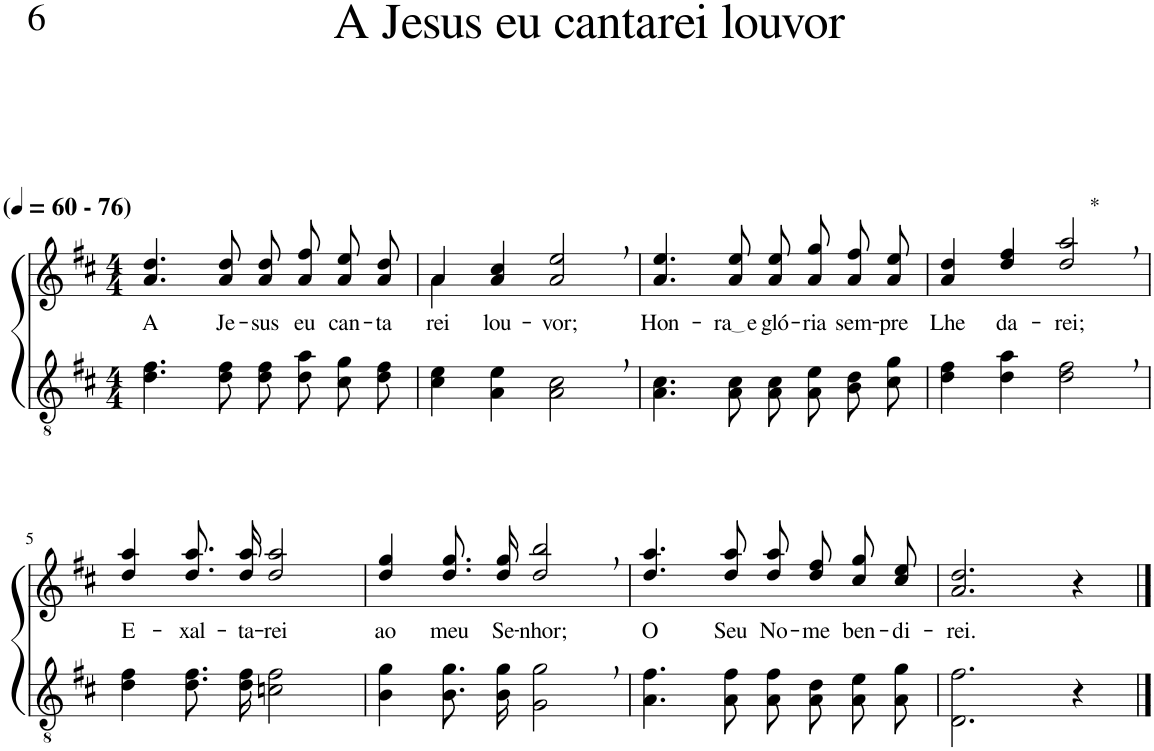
**kern	**kern	**text
*part2	*part1	*part1
*staff2	*staff1	*staff1
*I"Parte III e IV	*I"Parte I e II	*
*clefGv2	*clefG2	*
*Trd4c7	*Trd4c7	*
*k[f#c#]	*k[f#c#]	*
*M4/4	*M4/4	*
*MM60	*MM60	*
=1	=1	=1
!	!LO:TX:a:B:t=(	!
!	!LO:TX:a:B:t=- 76)	!
!	!	!LO:LY:b
4.d\ 4.f#\	4.a/ 4.dd/	A
!	!	!LO:LY:b
8d\ 8f#\	8a/ 8dd/	Je-
!	!	!LO:LY:b
8d\ 8f#\L	8a\ 8dd\L	-sus
!	!	!LO:LY:b
8d\ 8a\J	8a\ 8ff#\J	eu
!	!	!LO:LY:b
8c#\ 8g\L	8a\ 8ee\L	can-
!	!	!LO:LY:b
8d\ 8f#\J	8a\ 8dd\J	-ta-
=2	=2	=2
*	*^	*
!	!	!	!LO:LY:b
4c#\ 4e\	4a/	4a\	-rei
!	!	!	!LO:LY:b
4A\ 4e\	4a/ 4cc#/	2.ryy	lou-
!	!	!	!LO:LY:b
2A\, 2c#\,	2a/, 2ee/,	.	-vor;
*	*v	*v	*
=3	=3	=3
!	!	!LO:LY:b
4.A\ 4.c#\	4.a/ 4.ee/	Hon-
!	!	!LO:LY:b
8A\ 8c#\	8a/ 8ee/	ra e
!	!	!LO:LY:b
8A\ 8c#\L	8a\ 8ee\L	gló-
!	!	!LO:LY:b
8A\ 8e\J	8a\ 8gg\J	-ria
!	!	!LO:LY:b
8B\ 8d\L	8a\ 8ff#\L	sem-
!	!	!LO:LY:b
8c#\ 8g\J	8a\ 8ee\J	-pre
=4	=4	=4
!	!	!LO:LY:b
4d\ 4f#\	4a/ 4dd/	Lhe
!	!	!LO:LY:b
4d\ 4a\	4dd/ 4ff#/	da-
!	!LO:TX:a:t=*	!
!	!	!LO:LY:b
2d\, 2f#\,	2dd/, 2aa/,	-rei;
!!LO:LB:g=z
=5	=5	=5
!	!	!LO:LY:b
4d\ 4f#\	4dd/ 4aa/	E-
!	!	!LO:LY:b
8.d\ 8.f#\L	8.dd\ 8.aa\L	-xal-
!	!	!LO:LY:b
16d\ 16f#\Jk	16dd\ 16aa\Jk	-ta-
!	!	!LO:LY:b
2cn\ 2f#\	2dd/ 2aa/	-rei
=6	=6	=6
!	!	!LO:LY:b
4B\ 4g\	4dd/ 4gg/	ao
!	!	!LO:LY:b
8.B\ 8.g\L	8.dd\ 8.gg\L	meu
!	!	!LO:LY:b
16B\ 16g\Jk	16dd\ 16gg\Jk	Se-
!	!	!LO:LY:b
2G\, 2g\,	2dd/, 2bb/,	-nhor;
=7	=7	=7
!	!	!LO:LY:b
4.A\ 4.f#\	4.dd/ 4.aa/	O
!	!	!LO:LY:b
8A\ 8f#\	8dd/ 8aa/	Seu
!	!	!LO:LY:b
8A\ 8f#\L	8dd\ 8aa\L	No-
!	!	!LO:LY:b
8A\ 8d\J	8dd\ 8ff#\J	-me
!	!	!LO:LY:b
8A\ 8e\L	8cc#\ 8gg\L	ben-
!	!	!LO:LY:b
8A\ 8g\J	8cc#\ 8ee\J	-di-
=8	=8	=8
!	!	!LO:LY:b
2.D\ 2.f#\	2.a/ 2.dd/	-rei.
4r	4r	.
==	==	==
*-	*-	*-
